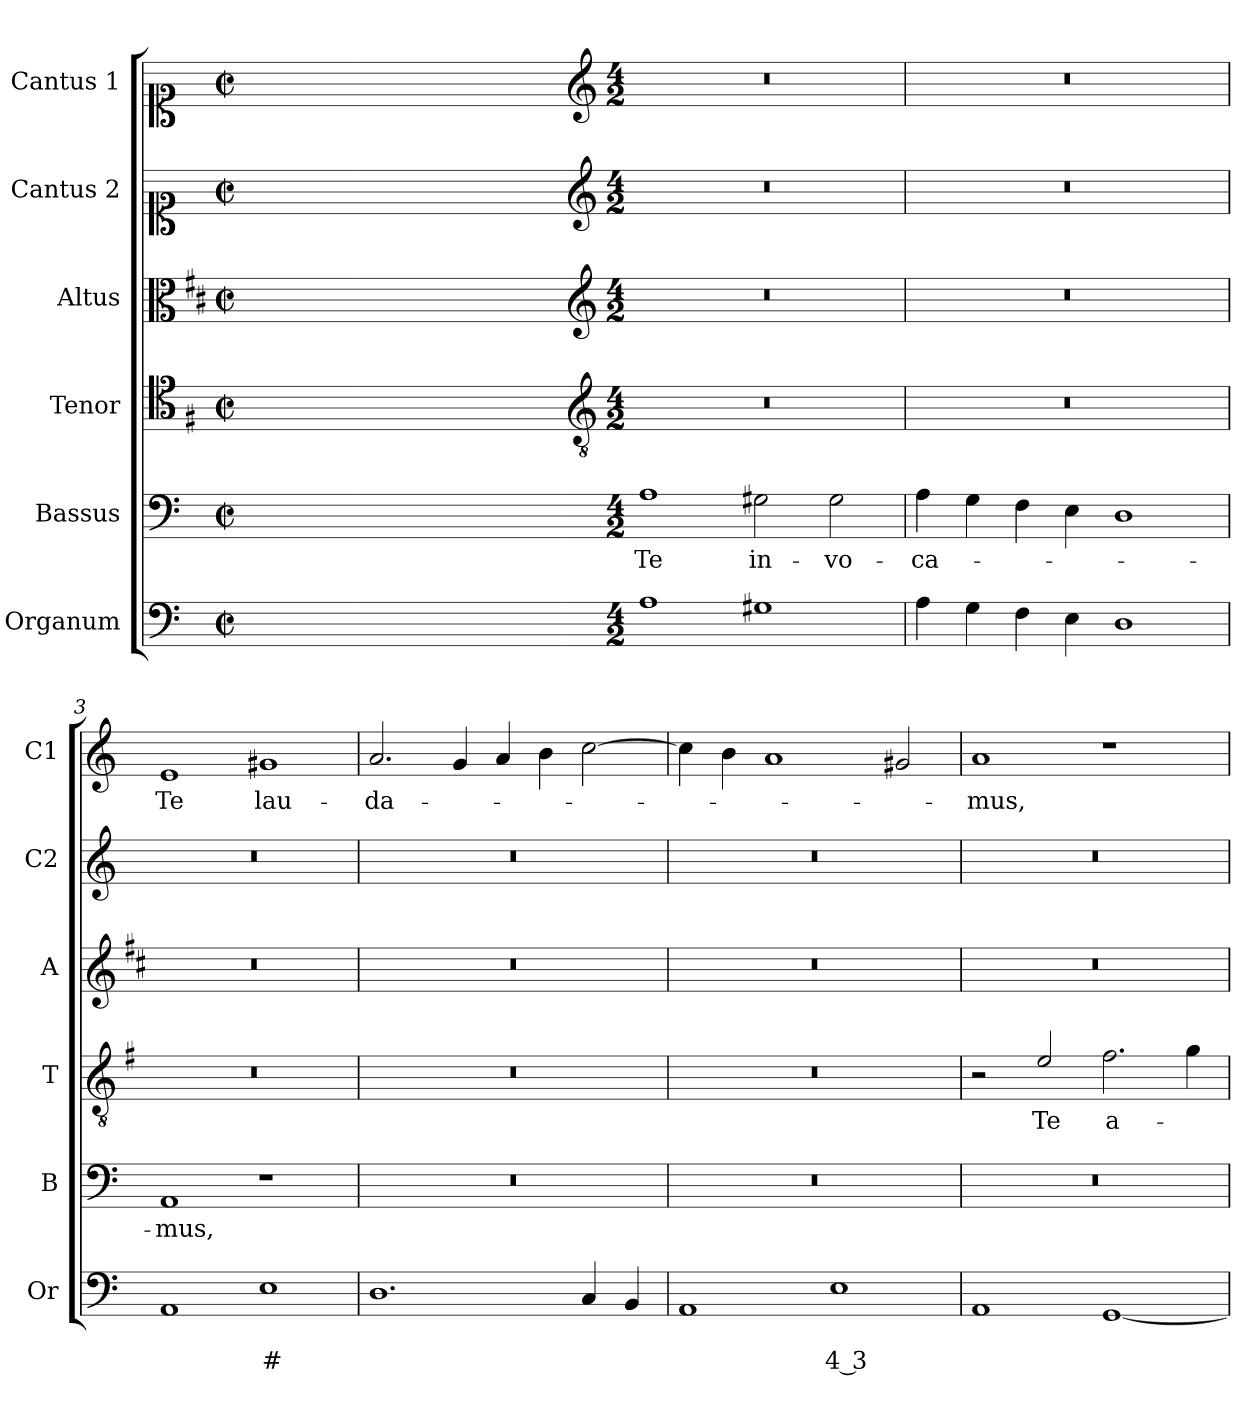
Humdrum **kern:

**kern	**text	**text	**kern	**text	**kern	**text	**kern	**kern	**kern	**text
*part6	*part6	*part6	*part5	*part5	*part4	*part4	*part3	*part2	*part1	*part1
*staff6	*staff6	*staff6	*staff5	*staff5	*staff4	*staff4	*staff3	*staff2	*staff1	*staff1
*I"Organum	*	*	*I"Bassus	*	*I"Tenor	*	*I"Altus	*I"Cantus 2	*I"Cantus 1	*
*I'Or	*	*	*I'B	*	*I'T	*	*I'A	*I'C2	*I'C1	*
*clefF4	*	*	*clefF4	*	*clefC4	*	*clefC3	*clefC1	*clefC1	*
*	*	*	*	*	*ITrd4c7	*	*ITrd1c2	*	*	*
*k[]	*	*	*k[]	*	*k[]	*	*k[]	*k[]	*k[]	*
*C:	*	*	*C:	*	*C:	*	*C:	*C:	*C:	*
*M2/2	*	*	*M2/2	*	*M2/2	*	*M2/2	*M2/2	*M2/2	*
*met(c|)	*	*	*met(c|)	*	*met(c|)	*	*met(c|)	*met(c|)	*met(c|)	*
=	=	=	=	=	=	=	=	=	=	=
1ryy	.	.	1ryy	.	1ryy	.	1ryy	1ryy	1ryy	.
=1X-	=1X-	=1X-	=1X-	=1X-	=1X-	=1X-	=1X-	=1X-	=1X-	=1X-
4ryy	.	.	4ryy	.	4ryy	.	4ryy	4ryy	4ryy	.
4ryy	.	.	4ryy	.	4ryy	.	4ryy	4ryy	4ryy	.
4ryy	.	.	4ryy	.	4ryy	.	4ryy	4ryy	4ryy	.
4ryy	.	.	4ryy	.	4ryy	.	4ryy	4ryy	4ryy	.
=1-	=1-	=1-	=1-	=1-	=1-	=1-	=1-	=1-	=1-	=1-
*	*	*	*	*	*clefGv2	*	*clefG2	*clefG2	*clefG2	*
*M4/2	*	*	*M4/2	*	*M4/2	*	*M4/2	*M4/2	*M4/2	*
!	!	!	!	!LO:LY:b	!	!	!	!	!	!
1A	.	.	1A	Te	0r	.	0r	0r	0r	.
!	!	!	!	!LO:LY:b	!	!	!	!	!	!
1G#X	.	.	2G#X\	in-	.	.	.	.	.	.
!	!	!	!	!LO:LY:b	!	!	!	!	!	!
.	.	.	2G#\	-vo-	.	.	.	.	.	.
=2	=2	=2	=2	=2	=2	=2	=2	=2	=2	=2
!	!	!	!	!LO:LY:b	!	!	!	!	!	!
4A\	.	.	4A\	-ca-	0r	.	0r	0r	0r	.
4G\	.	.	4G\	.	.	.	.	.	.	.
4F\	.	.	4F\	.	.	.	.	.	.	.
4E\	.	.	4E\	.	.	.	.	.	.	.
1D	.	.	1D	.	.	.	.	.	.	.
=3	=3	=3	=3	=3	=3	=3	=3	=3	=3	=3
!	!	!	!	!LO:LY:b	!	!	!	!	!	!LO:LY:b
1AA	.	.	1AA	-mus,	0r	.	0r	0r	1e	Te
!	!	!LO:LY:b	!	!	!	!	!	!	!	!LO:LY:b
1E	.	#	1r	.	.	.	.	.	1g#X	lau-
=4	=4	=4	=4	=4	=4	=4	=4	=4	=4	=4
!	!	!	!	!	!	!	!	!	!	!LO:LY:b
1.D	.	.	0r	.	0r	.	0r	0r	2.a/	-da-
.	.	.	.	.	.	.	.	.	4g/	.
.	.	.	.	.	.	.	.	.	4a/	.
.	.	.	.	.	.	.	.	.	4b\	.
4C/	.	.	.	.	.	.	.	.	[2cc\	.
4BB/	.	.	.	.	.	.	.	.	.	.
!!LO:LB:g=z
=5	=5	=5	=5	=5	=5	=5	=5	=5	=5	=5
1AA	.	.	0r	.	0r	.	0r	0r	4cc\]	.
.	.	.	.	.	.	.	.	.	4b\	.
.	.	.	.	.	.	.	.	.	1a	.
!	!	!LO:LY:b	!	!	!	!	!	!	!	!
1E	.	4 3	.	.	.	.	.	.	.	.
.	.	.	.	.	.	.	.	.	2g#X/	.
=6	=6	=6	=6	=6	=6	=6	=6	=6	=6	=6
!	!	!	!	!	!	!	!	!	!	!LO:LY:b
1AA	.	.	0r	.	2r	.	0r	0r	1a	-mus,
!	!	!	!	!	!	!LO:LY:b	!	!	!	!
.	.	.	.	.	2A/	Te	.	.	.	.
!	!	!	!	!	!	!LO:LY:b	!	!	!	!
[1GG	.	.	.	.	2.B\	a-	.	.	1r	.
.	.	.	.	.	4c\	.	.	.	.	.
=	=	=	=	=	=	=	=	=	=	=
*-	*-	*-	*-	*-	*-	*-	*-	*-	*-	*-
